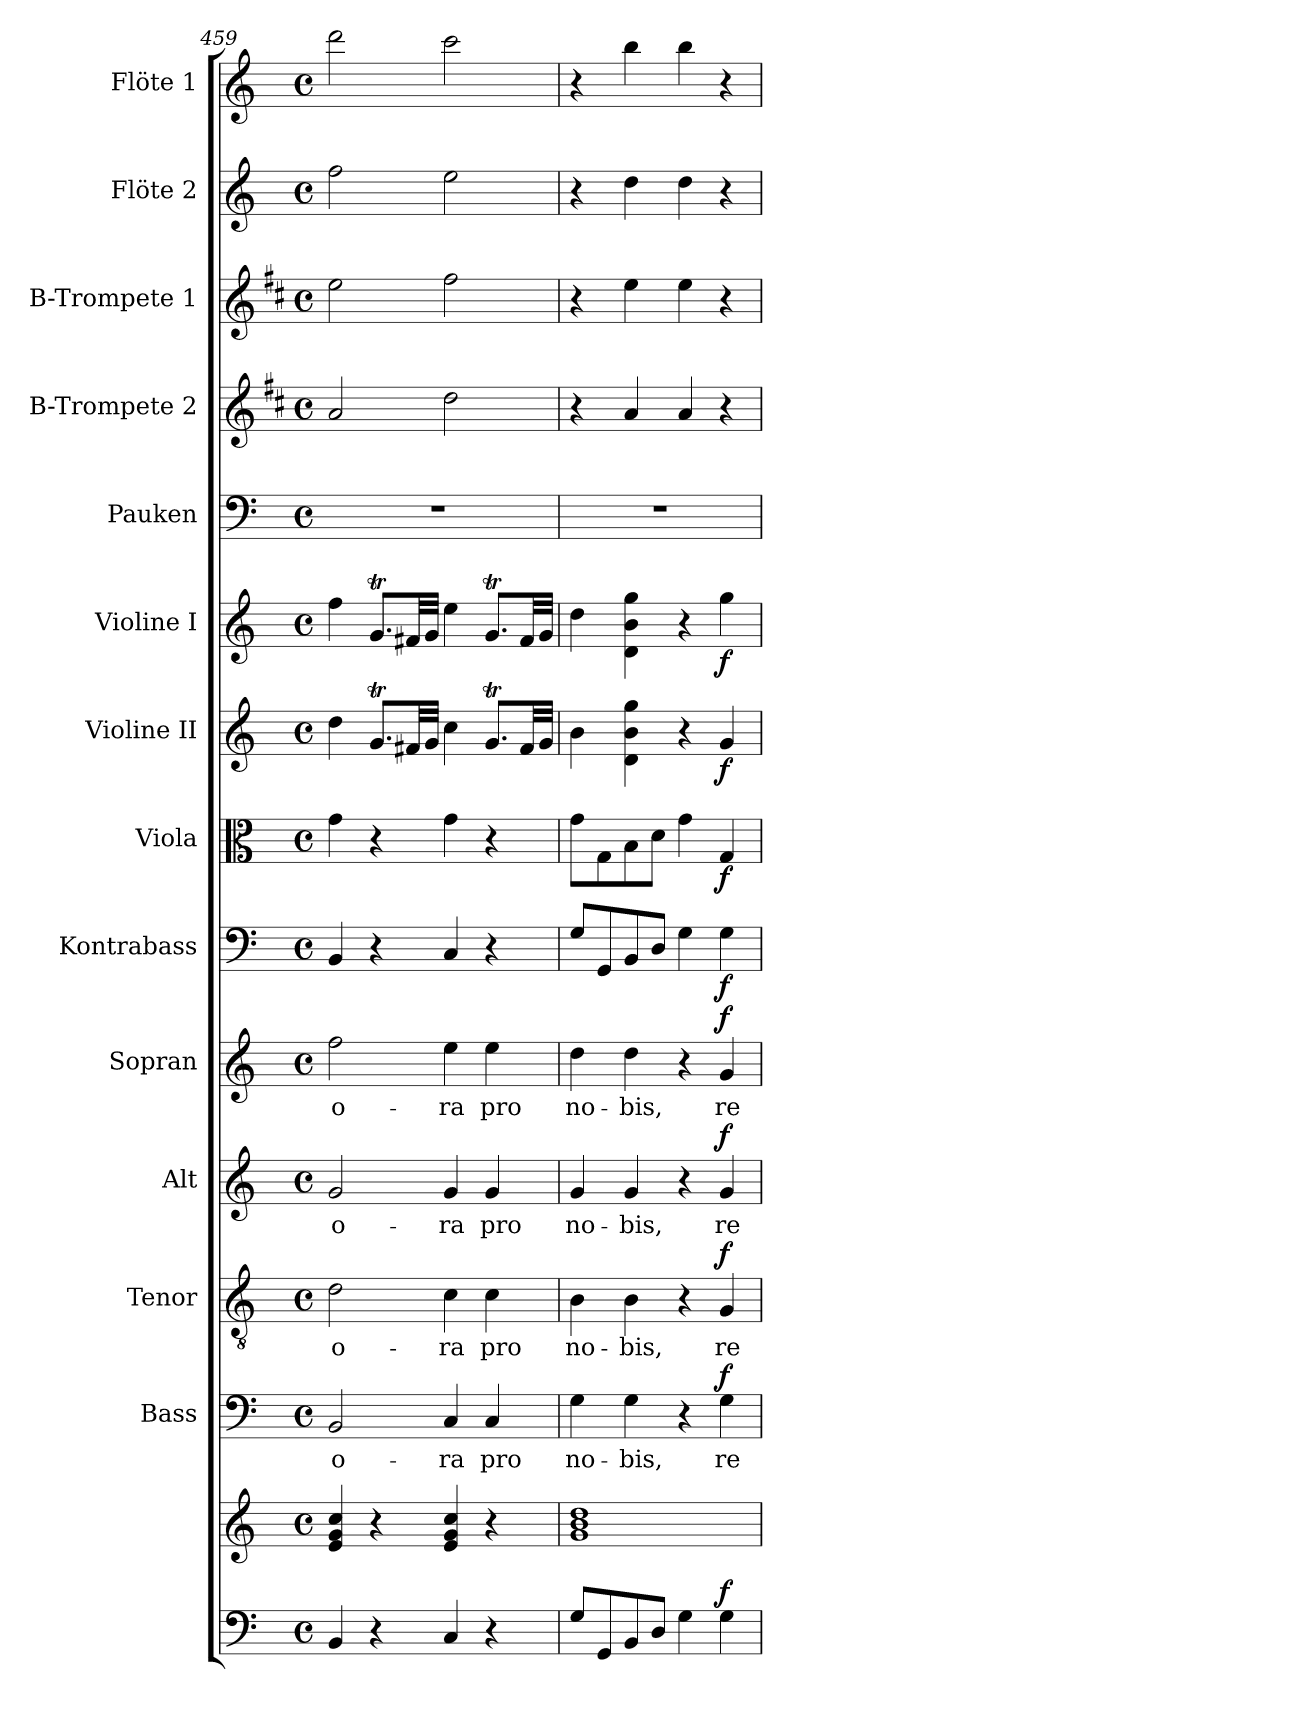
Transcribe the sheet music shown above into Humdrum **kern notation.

**kern	**kern	**dynam	**kern	**text	**dynam	**kern	**text	**dynam	**kern	**text	**dynam	**kern	**text	**dynam	**kern	**dynam	**kern	**dynam	**kern	**dynam	**kern	**dynam	**kern	**kern	**kern	**kern	**kern
*part14	*part14	*part14	*part13	*part13	*part13	*part12	*part12	*part12	*part11	*part11	*part11	*part10	*part10	*part10	*part9	*part9	*part8	*part8	*part7	*part7	*part6	*part6	*part5	*part4	*part3	*part2	*part1
*staff15	*staff14	*staff14/15	*staff13	*staff13	*staff13	*staff12	*staff12	*staff12	*staff11	*staff11	*staff11	*staff10	*staff10	*staff10	*staff9	*staff9	*staff8	*staff8	*staff7	*staff7	*staff6	*staff6	*staff5	*staff4	*staff3	*staff2	*staff1
*	*	*	*I"Bass	*	*	*I"Tenor	*	*	*I"Alt	*	*	*I"Sopran	*	*	*I"Kontrabass	*	*I"Viola	*	*I"Violine II	*	*I"Violine I	*	*I"Pauken	*I"B-Trompete 2	*I"B-Trompete 1	*I"Flöte 2	*I"Flöte 1
*	*	*	*I'B.	*	*	*I'T.	*	*	*I'A.	*	*	*I'S.	*	*	*I'Kb.	*	*I'Vla.	*	*I'Vl. II	*	*I'Vl. I	*	*I'Pk.	*I'B Trp. 2	*I'B Trp. 1	*I'Fl. 2	*I'Fl. 1
*clefF4	*clefG2	*	*clefF4	*	*	*clefGv2	*	*	*clefG2	*	*	*clefG2	*	*	*clefF4	*	*clefC3	*	*clefG2	*	*clefG2	*	*clefF4	*clefG2	*clefG2	*clefG2	*clefG2
*	*	*	*	*	*	*	*	*	*	*	*	*	*	*	*ITrd7c12	*	*	*	*	*	*	*	*	*ITrd1c2	*ITrd1c2	*	*
*k[]	*k[]	*	*k[]	*	*	*k[]	*	*	*k[]	*	*	*k[]	*	*	*k[]	*	*k[]	*	*k[]	*	*k[]	*	*k[]	*k[]	*k[]	*k[]	*k[]
*C:	*C:	*	*C:	*	*	*C:	*	*	*C:	*	*	*C:	*	*	*C:	*	*C:	*	*C:	*	*C:	*	*C:	*C:	*C:	*C:	*C:
*M4/4	*M4/4	*	*M4/4	*	*	*M4/4	*	*	*M4/4	*	*	*M4/4	*	*	*M4/4	*	*M4/4	*	*M4/4	*	*M4/4	*	*M4/4	*M4/4	*M4/4	*M4/4	*M4/4
*met(c)	*met(c)	*	*met(c)	*	*	*met(c)	*	*	*met(c)	*	*	*met(c)	*	*	*met(c)	*	*met(c)	*	*met(c)	*	*met(c)	*	*met(c)	*met(c)	*met(c)	*met(c)	*met(c)
=459	=459	=459	=459	=459	=459	=459	=459	=459	=459	=459	=459	=459	=459	=459	=459	=459	=459	=459	=459	=459	=459	=459	=459	=459	=459	=459	=459
!	!	!	!	!LO:LY:b	!	!	!LO:LY:b	!	!	!LO:LY:b	!	!	!LO:LY:b	!	!	!	!	!	!	!	!	!	!	!	!	!	!
4BB/	4e/ 4g/ 4cc/	.	2BB/	o-	.	2d\	o-	.	2g/	o-	.	2ff\	o-	.	4BBB/	.	4g\	.	4dd\	.	4ff\	.	1r	2g/	2dd\	2ff\	2ddd\
4r	4r	.	.	.	.	.	.	.	.	.	.	.	.	.	4r	.	4r	.	8.gT/L	.	8.gT/L	.	.	.	.	.	.
.	.	.	.	.	.	.	.	.	.	.	.	.	.	.	.	.	.	.	32f#X/LL	.	32f#X/LL	.	.	.	.	.	.
.	.	.	.	.	.	.	.	.	.	.	.	.	.	.	.	.	.	.	32g/JJJ	.	32g/JJJ	.	.	.	.	.	.
!	!	!	!	!LO:LY:b	!	!	!LO:LY:b	!	!	!LO:LY:b	!	!	!LO:LY:b	!	!	!	!	!	!	!	!	!	!	!	!	!	!
4C/	4e/ 4g/ 4cc/	.	4C/	-ra	.	4c\	-ra	.	4g/	-ra	.	4ee\	-ra	.	4CC/	.	4g\	.	4cc\	.	4ee\	.	.	2cc\	2ee\	2ee\	2ccc\
!	!	!	!	!LO:LY:b	!	!	!LO:LY:b	!	!	!LO:LY:b	!	!	!LO:LY:b	!	!	!	!	!	!	!	!	!	!	!	!	!	!
4r	4r	.	4C/	pro	.	4c\	pro	.	4g/	pro	.	4ee\	pro	.	4r	.	4r	.	8.gT/L	.	8.gT/L	.	.	.	.	.	.
.	.	.	.	.	.	.	.	.	.	.	.	.	.	.	.	.	.	.	32f#/LL	.	32f#/LL	.	.	.	.	.	.
.	.	.	.	.	.	.	.	.	.	.	.	.	.	.	.	.	.	.	32g/JJJ	.	32g/JJJ	.	.	.	.	.	.
!!LO:PB:g=z
=460	=460	=460	=460	=460	=460	=460	=460	=460	=460	=460	=460	=460	=460	=460	=460	=460	=460	=460	=460	=460	=460	=460	=460	=460	=460	=460	=460
!	!	!	!	!LO:LY:b	!	!	!LO:LY:b	!	!	!LO:LY:b	!	!	!LO:LY:b	!	!	!	!	!	!	!	!	!	!	!	!	!	!
8G/L	1g 1b 1dd	.	4G\	no-	.	4B\	no-	.	4g/	no-	.	4dd\	no-	.	8GG/L	.	8g\L	.	4b\	.	4dd\	.	1r	4r	4r	4r	4r
8GG/	.	.	.	.	.	.	.	.	.	.	.	.	.	.	8GGG/	.	8G\	.	.	.	.	.	.	.	.	.	.
!	!	!	!	!LO:LY:b	!	!	!LO:LY:b	!	!	!LO:LY:b	!	!	!LO:LY:b	!	!	!	!	!	!	!	!	!	!	!	!	!	!
8BB/	.	.	4G\	-bis,	.	4B\	-bis,	.	4g/	-bis,	.	4dd\	-bis,	.	8BBB/	.	8B\	.	4d\ 4b\ 4gg\	.	4d\ 4b\ 4gg\	.	.	4g/	4dd\	4dd\	4bb\
8D/J	.	.	.	.	.	.	.	.	.	.	.	.	.	.	8DD/J	.	8d\J	.	.	.	.	.	.	.	.	.	.
4G\	.	.	4r	.	.	4r	.	.	4r	.	.	4r	.	.	4GG\	.	4g\	.	4r	.	4r	.	.	4g/	4dd\	4dd\	4bb\
!	!	!LO:DY:a=2	!	!LO:LY:b	!LO:DY:a	!	!LO:LY:b	!LO:DY:a	!	!LO:LY:b	!LO:DY:a	!	!LO:LY:b	!LO:DY:a	!	!LO:DY:b	!	!LO:DY:b	!	!LO:DY:b	!	!LO:DY:b	!	!	!	!	!
4G\	.	f	4G\	re-	f	4G/	re-	f	4g/	re-	f	4g/	re-	f	4GG\	f	4G/	f	4g/	f	4gg\	f	.	4r	4r	4r	4r
=	=	=	=	=	=	=	=	=	=	=	=	=	=	=	=	=	=	=	=	=	=	=	=	=	=	=	=
*-	*-	*-	*-	*-	*-	*-	*-	*-	*-	*-	*-	*-	*-	*-	*-	*-	*-	*-	*-	*-	*-	*-	*-	*-	*-	*-	*-
